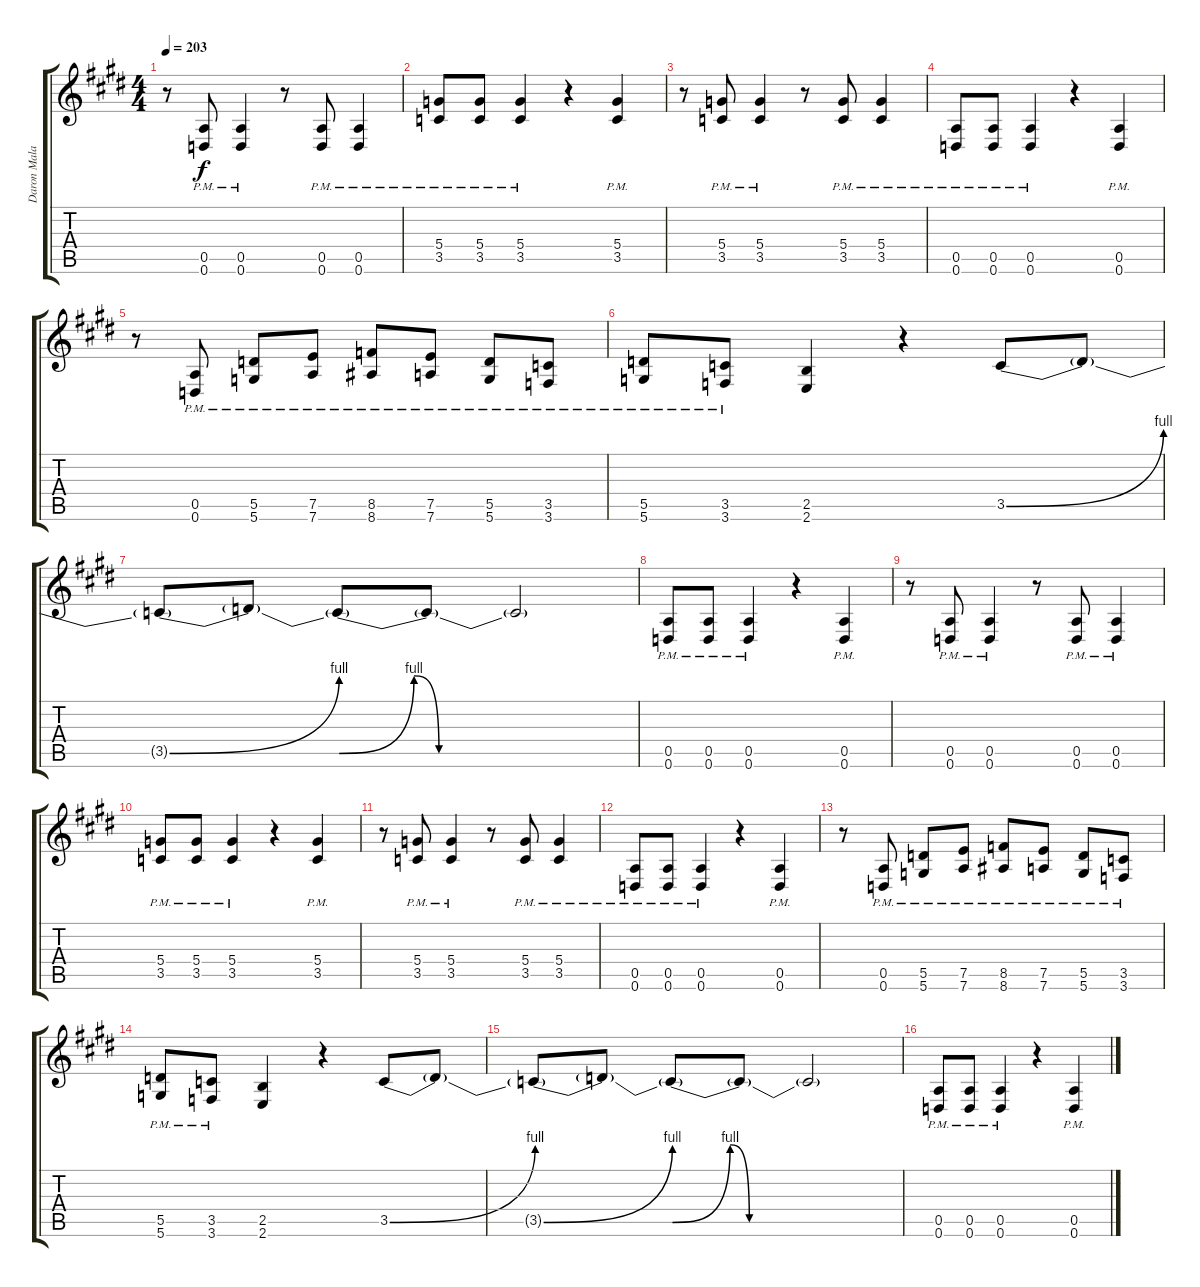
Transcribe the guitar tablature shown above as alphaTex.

\track ("Daron Malakian [Guitar 3]" "Daron Mala") {instrument distortionguitar}
\staff {score tabs}
\tuning (E4 B3 G3 D3 A2 D2) {hide}
\ts (4 4)
\tempo 203
\clef g2
\ks c#minor
r.8{dy f} (0.5{pm} 0.6{pm}).8 (0.5{pm} 0.6{pm}).4 r.8 (0.5{pm} 0.6{pm}).8 (0.5{pm} 0.6{pm}).4 |
(5.4{pm} 3.5{pm}).8 (5.4{pm} 3.5{pm}).8 (5.4{pm} 3.5{pm}).4 r.4 (5.4{pm} 3.5{pm}).4 |
r.8 (5.4{pm} 3.5{pm}).8 (5.4{pm} 3.5{pm}).4 r.8 (5.4{pm} 3.5{pm}).8 (5.4{pm} 3.5{pm}).4 |
(0.5{pm} 0.6{pm}).8 (0.5{pm} 0.6{pm}).8 (0.5{pm} 0.6{pm}).4 r.4 (0.5{pm} 0.6{pm}).4 |
r.8 (0.5{pm} 0.6{pm}).8 (5.5{pm} 5.6{pm}).8 (7.5{pm} 7.6{pm}).8 (8.5{pm} 8.6{pm}).8 (7.5{pm} 7.6{pm}).8 (5.5{pm} 5.6{pm}).8 (3.5{pm} 3.6{pm}).8 |
(5.5{pm} 5.6{pm}).8 (3.5{pm} 3.6{pm}).8 (2.5 2.6).4 r.4 3.5{be (bend 0 0 60 4)}.8 3.5{t}.8 |
3.5{be (bend 0 0 60 4) t}.8 3.5{t}.8 3.5{be (custom 0 0 15 4 20 0 60 0) t}.8 3.5{t}.8 3.5{t}.2 |
(0.5{pm} 0.6{pm}).8 (0.5{pm} 0.6{pm}).8 (0.5{pm} 0.6{pm}).4 r.4 (0.5{pm} 0.6{pm}).4 |
r.8 (0.5{pm} 0.6{pm}).8 (0.5{pm} 0.6{pm}).4 r.8 (0.5{pm} 0.6{pm}).8 (0.5{pm} 0.6{pm}).4 |
(5.4{pm} 3.5{pm}).8 (5.4{pm} 3.5{pm}).8 (5.4{pm} 3.5{pm}).4 r.4 (5.4{pm} 3.5{pm}).4 |
r.8 (5.4{pm} 3.5{pm}).8 (5.4{pm} 3.5{pm}).4 r.8 (5.4{pm} 3.5{pm}).8 (5.4{pm} 3.5{pm}).4 |
(0.5{pm} 0.6{pm}).8 (0.5{pm} 0.6{pm}).8 (0.5{pm} 0.6{pm}).4 r.4 (0.5{pm} 0.6{pm}).4 |
r.8 (0.5{pm} 0.6{pm}).8 (5.5{pm} 5.6{pm}).8 (7.5{pm} 7.6{pm}).8 (8.5{pm} 8.6{pm}).8 (7.5{pm} 7.6{pm}).8 (5.5{pm} 5.6{pm}).8 (3.5{pm} 3.6{pm}).8 |
(5.5{pm} 5.6{pm}).8 (3.5{pm} 3.6{pm}).8 (2.5 2.6).4 r.4 3.5{be (bend 0 0 60 4)}.8 3.5{t}.8 |
3.5{be (bend 0 0 60 4) t}.8 3.5{t}.8 3.5{be (custom 0 0 15 4 20 0 60 0) t}.8 3.5{t}.8 3.5{t}.2 |
(0.5{pm} 0.6{pm}).8 (0.5{pm} 0.6{pm}).8 (0.5{pm} 0.6{pm}).4 r.4 (0.5{pm} 0.6{pm}).4
